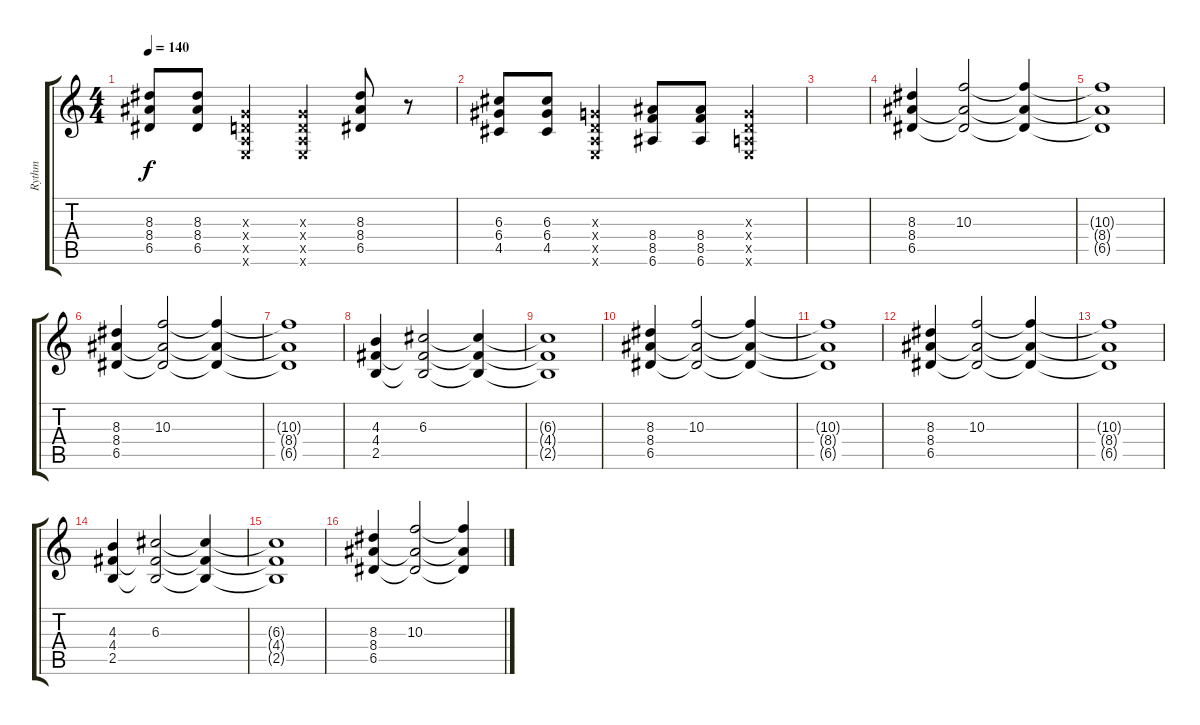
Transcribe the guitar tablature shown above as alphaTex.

\track ("Rythm" "Rythm") {instrument distortionguitar}
\staff {score tabs}
\tuning (E4 B3 G3 D3 A2 E2) {hide}
\ts (4 4)
\tempo 140
\clef g2
\ks c
(8.3 8.4 6.5).8{dy f} (8.3 8.4 6.5).8 (0.3{x} 0.4{x} 0.5{x} 0.6{x}).4 (0.3{x} 0.4{x} 0.5{x} 0.6{x}).4 (8.3 8.4 6.5).8 r.8 |
(6.3 6.4 4.5).8 (6.3 6.4 4.5).8 (0.3{x} 0.4{x} 0.5{x} 0.6{x}).4 (8.4 8.5 6.6).8 (8.4 8.5 6.6).8 (0.3{x} 0.4{x} 0.5{x} 0.6{x}).4 |
|
(8.3 8.4 6.5).4 (10.3 8.4{t} 6.5{t}).2 (10.3{t} 8.4{t} 6.5{t}).4 |
(10.3{t} 8.4{t} 6.5{t}).1 |
(8.3 8.4 6.5).4 (10.3 8.4{t} 6.5{t}).2 (10.3{t} 8.4{t} 6.5{t}).4 |
(10.3{t} 8.4{t} 6.5{t}).1 |
(4.3 4.4 2.5).4 (6.3 4.4{t} 2.5{t}).2 (6.3{t} 4.4{t} 2.5{t}).4 |
(6.3{t} 4.4{t} 2.5{t}).1 |
(8.3 8.4 6.5).4 (10.3 8.4{t} 6.5{t}).2 (10.3{t} 8.4{t} 6.5{t}).4 |
(10.3{t} 8.4{t} 6.5{t}).1 |
(8.3 8.4 6.5).4 (10.3 8.4{t} 6.5{t}).2 (10.3{t} 8.4{t} 6.5{t}).4 |
(10.3{t} 8.4{t} 6.5{t}).1 |
(4.3 4.4 2.5).4 (6.3 4.4{t} 2.5{t}).2 (6.3{t} 4.4{t} 2.5{t}).4 |
(6.3{t} 4.4{t} 2.5{t}).1 |
(8.3 8.4 6.5).4 (10.3 8.4{t} 6.5{t}).2 (10.3{t} 8.4{t} 6.5{t}).4
